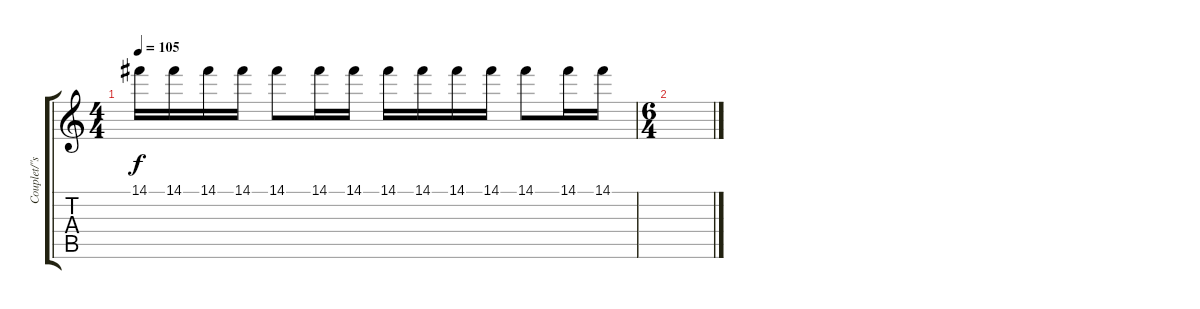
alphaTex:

\track ("Couplet/\"solo de fin\"" "Couplet/\"s") {instrument distortionguitar}
\staff {score tabs}
\tuning (E4 B3 G3 D3 A2 E2) {hide}
\ts (4 4)
\tempo 105
\clef g2
\ks c
14.1.16{dy f} 14.1.16 14.1.16 14.1.16 14.1.8 14.1.16 14.1.16 14.1.16 14.1.16 14.1.16 14.1.16 14.1.8 14.1.16 14.1.16 |
\ts (6 4)
